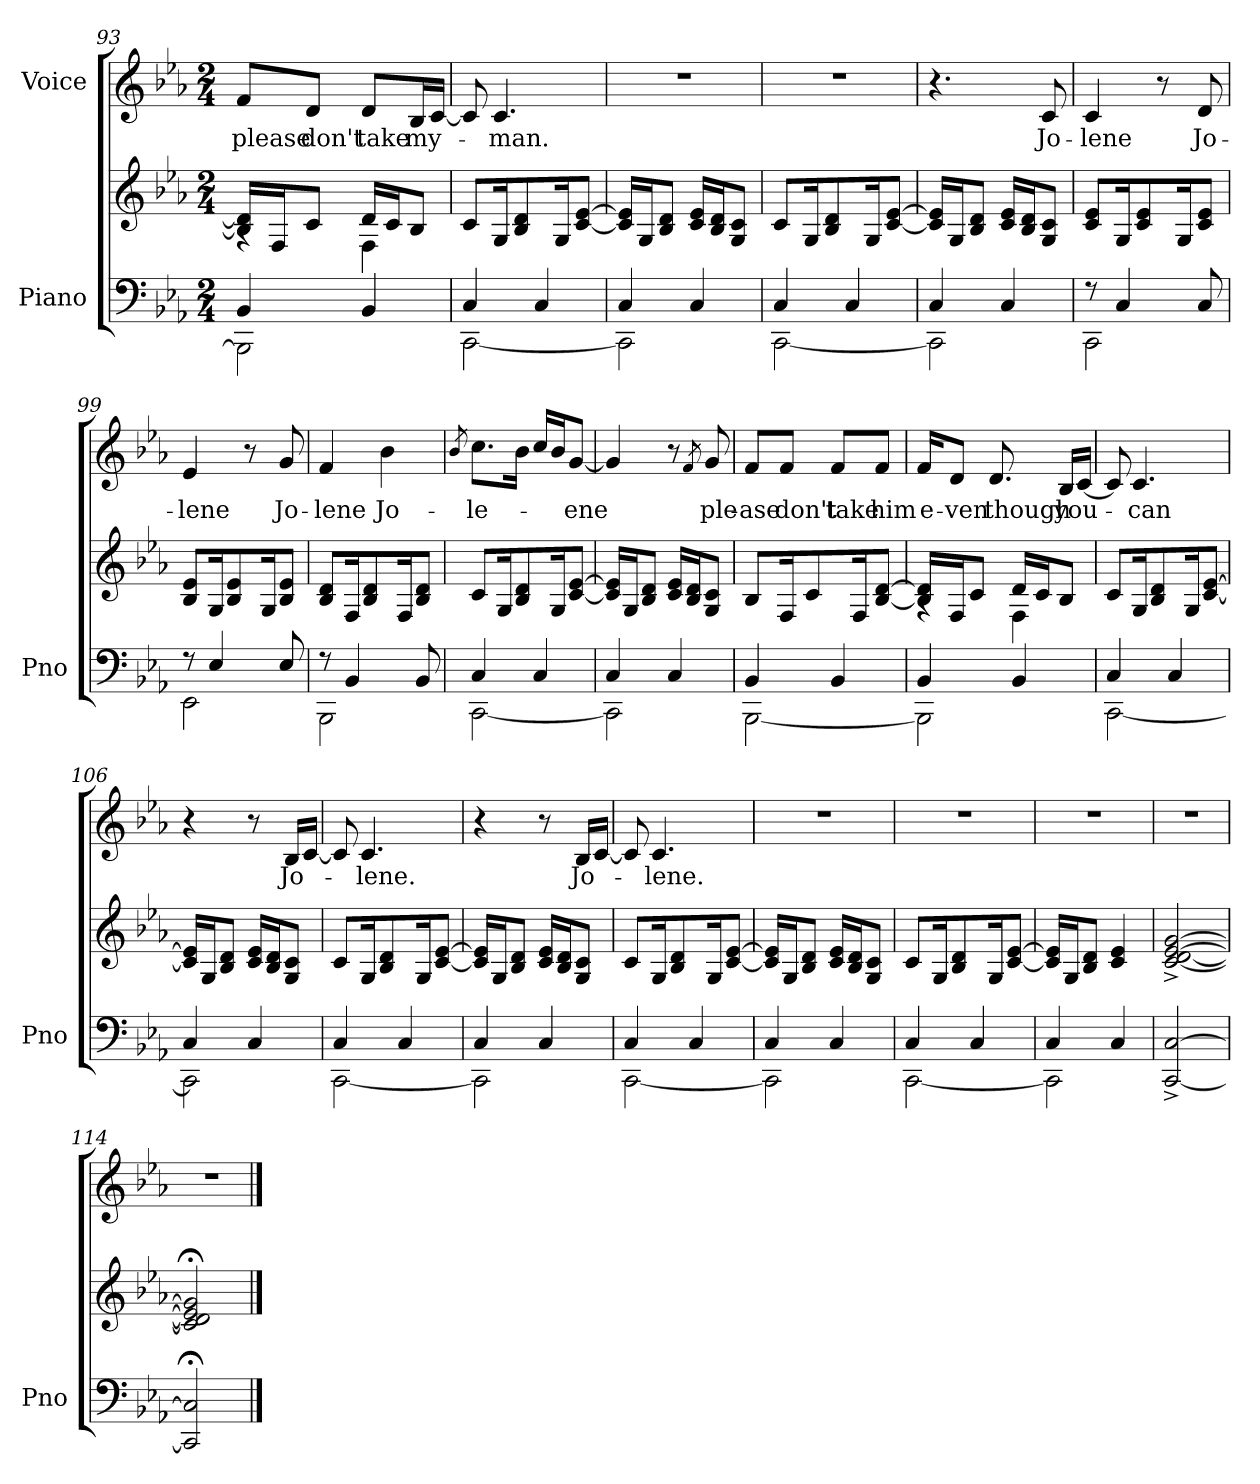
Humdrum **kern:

**kern	**kern	**kern	**text
*part2	*part2	*part1	*part1
*staff3	*staff2	*staff1	*staff1
*I"Piano	*	*I"Voice	*
*I'Pno	*	*	*
*clefF4	*clefG2	*clefG2	*
*k[b-e-a-]	*k[b-e-a-]	*k[b-e-a-]	*
*M2/4	*M2/4	*M2/4	*
=93	=93	=93	=93
*^	*^	*	*
4BB-/	2BBB-\]	16B-/] 16d/]LL	4rA	8f/L	please
.	.	16F/J	.	.	.
.	.	8c/J	.	8d/J	don't
4BB-/	.	16d/LL	4F\	8d/L	take
.	.	16c/J	.	.	.
.	.	8B-/J	.	16B-/L	my-
.	.	.	.	[16c/JJ	.
*	*	*v	*v	*	*
=94	=94	=94	=94	=94
4C/	[2CC\	8c/L	8c/]	.
.	.	16G/K	4.c/	-man.
.	.	8B-/ 8d/	.	.
4C/	.	.	.	.
.	.	16G/K	.	.
.	.	[8c/ [8e-/J	.	.
=95	=95	=95	=95	=95
4C/	2CC\]	16c/] 16e-/]LL	2r	.
.	.	16G/J	.	.
.	.	8B-/ 8d/J	.	.
4C/	.	16c/ 16e-/LL	.	.
.	.	16B-/ 16d/J	.	.
.	.	8G/ 8c/J	.	.
!!LO:PB:g=z
=96	=96	=96	=96	=96
4C/	[2CC\	8c/L	2r	.
.	.	16G/K	.	.
.	.	8B-/ 8d/	.	.
4C/	.	.	.	.
.	.	16G/K	.	.
.	.	[8c/ [8e-/J	.	.
=97	=97	=97	=97	=97
4C/	2CC\]	16c/] 16e-/]LL	4.r	.
.	.	16G/J	.	.
.	.	8B-/ 8d/J	.	.
4C/	.	16c/ 16e-/LL	.	.
.	.	16B-/ 16d/J	.	.
.	.	8G/ 8c/J	8c/	Jo-
=98	=98	=98	=98	=98
8r	2CC\	8c/ 8e-/L	4c/	-lene
4C/	.	16G/K	.	.
.	.	8c/ 8e-/	.	.
.	.	.	8r	.
.	.	16G/K	.	.
8C/	.	8c/ 8e-/J	8d/	Jo-
=99	=99	=99	=99	=99
8r	2EE-\	8B-/ 8e-/L	4e-/	-lene
4E-/	.	16G/K	.	.
.	.	8B-/ 8e-/	.	.
.	.	.	8r	.
.	.	16G/K	.	.
8E-/	.	8B-/ 8e-/J	8g/	Jo-
=100	=100	=100	=100	=100
8r	2BBB-\	8B-/ 8d/L	4f/	-lene
4BB-/	.	16F/K	.	.
.	.	8B-/ 8d/	.	.
.	.	.	4b-\	Jo-
.	.	16F/K	.	.
8BB-/	.	8B-/ 8d/J	.	.
!!LO:LB:g=z
=101	=101	=101	=101	=101
.	.	.	8qb-/	.
4C/	[2CC\	8c/L	8.cc\L	-le-
.	.	16G/K	.	.
.	.	8B-/ 8d/	16b-\Jk	.
4C/	.	.	16cc/LL	.
.	.	16G/K	16b-/J	.
.	.	[8c/ [8e-/J	[8g/J	-ene
=102	=102	=102	=102	=102
4C/	2CC\]	16c/] 16e-/]LL	4g/]	.
.	.	16G/J	.	.
.	.	8B-/ 8d/J	.	.
4C/	.	16c/ 16e-/LL	8r	.
.	.	16B-/ 16d/J	.	.
.	.	.	8qf/	.
.	.	8G/ 8c/J	8g/	ple-
=103	=103	=103	=103	=103
4BB-/	[2BBB-\	8B-/L	8f/L	-ase
.	.	16F/K	8f/J	don't
.	.	8c/	.	.
4BB-/	.	.	8f/L	take
.	.	16F/K	.	.
.	.	[8B-/ [8d/J	8f/J	him
=104	=104	=104	=104	=104
*	*	*^	*	*
4BB-/	2BBB-\]	16B-/] 16d/]LL	4rA	16f/KL	e-
.	.	16F/J	.	8d/J	-ven
.	.	8c/J	.	.	.
.	.	.	.	8.d/	though
4BB-/	.	16d/LL	4F\	.	.
.	.	16c/J	.	.	.
.	.	8B-/J	.	16B-/LL	you-
.	.	.	.	[16c/JJ	.
*	*	*v	*v	*	*
!!LO:LB:g=z
=105	=105	=105	=105	=105
4C/	[2CC\	8c/L	8c/]	.
.	.	16G/K	4.c/	-can
.	.	8B-/ 8d/	.	.
4C/	.	.	.	.
.	.	16G/K	.	.
.	.	[8c/ [8e-/J	.	.
=106	=106	=106	=106	=106
4C/	2CC\]	16c/] 16e-/]LL	4r	.
.	.	16G/J	.	.
.	.	8B-/ 8d/J	.	.
4C/	.	16c/ 16e-/LL	8r	.
.	.	16B-/ 16d/J	.	.
.	.	8G/ 8c/J	16B-/LL	Jo-
.	.	.	[16c/JJ	.
=107	=107	=107	=107	=107
4C/	[2CC\	8c/L	8c/]	.
.	.	16G/K	4.c/	lene.
.	.	8B-/ 8d/	.	.
4C/	.	.	.	.
.	.	16G/K	.	.
.	.	[8c/ [8e-/J	.	.
=108	=108	=108	=108	=108
4C/	2CC\]	16c/] 16e-/]LL	4r	.
.	.	16G/J	.	.
.	.	8B-/ 8d/J	.	.
4C/	.	16c/ 16e-/LL	8r	.
.	.	16B-/ 16d/J	.	.
.	.	8G/ 8c/J	16B-/LL	Jo-
.	.	.	[16c/JJ	.
=109	=109	=109	=109	=109
4C/	[2CC\	8c/L	8c/]	.
.	.	16G/K	4.c/	lene.
.	.	8B-/ 8d/	.	.
4C/	.	.	.	.
.	.	16G/K	.	.
.	.	[8c/ [8e-/J	.	.
!!LO:LB:g=z
=110	=110	=110	=110	=110
4C/	2CC\]	16c/] 16e-/]LL	2r	.
.	.	16G/J	.	.
.	.	8B-/ 8d/J	.	.
4C/	.	16c/ 16e-/LL	.	.
.	.	16B-/ 16d/J	.	.
.	.	8G/ 8c/J	.	.
=111	=111	=111	=111	=111
4C/	[2CC\	8c/L	2r	.
.	.	16G/K	.	.
.	.	8B-/ 8d/	.	.
4C/	.	.	.	.
.	.	16G/K	.	.
.	.	[8c/ [8e-/J	.	.
=112	=112	=112	=112	=112
4C/	2CC\]	16c/] 16e-/]LL	2r	.
.	.	16G/J	.	.
.	.	8B-/ 8d/J	.	.
4C/	.	4c/ 4e-/	.	.
*v	*v	*	*	*
=113	=113	=113	=113
[2CC/^ [2C/^	[2c/^ [2d/^ [2e-/^ [2g/^	2r	.
=114	=114	=114	=114
2CC/];< 2C/];<	2c/];< 2d/];< 2e-/];< 2g/];<	2r	.
==	==	==	==
*-	*-	*-	*-
